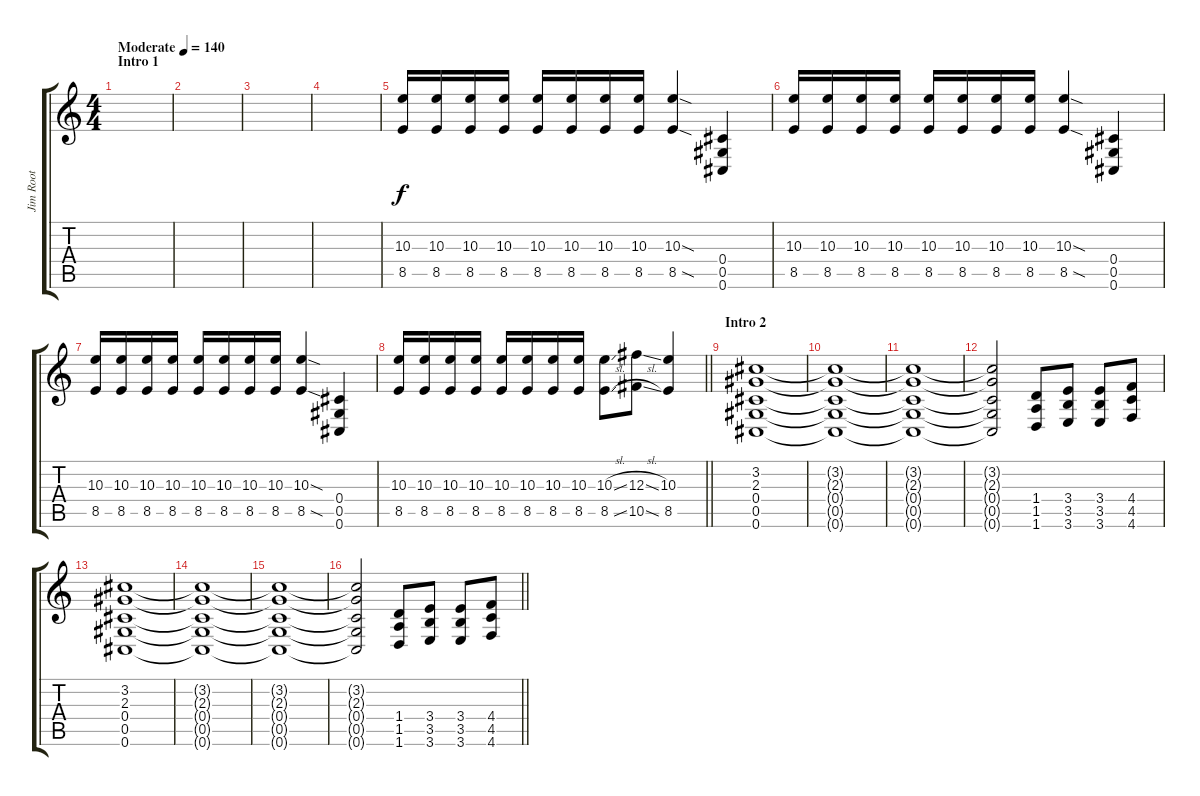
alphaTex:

\track ("Jim Root" "Jim Root") {instrument distortionguitar}
\staff {score tabs}
\tuning (Eb4 Bb3 Gb3 Db3 Ab2 Db2) {hide}
\ts (4 4)
\section ("" "Intro 1")
\tempo (140 "Moderate")
\clef g2
\ks c
|
|
|
|
(10.3 8.5).16 (10.3 8.5).16 (10.3 8.5).16 (10.3 8.5).16 (10.3 8.5).16 (10.3 8.5).16 (10.3 8.5).16 (10.3 8.5).16 (10.3{sod} 8.5{sod}).4 (0.4 0.5 0.6).4 |
(10.3 8.5).16 (10.3 8.5).16 (10.3 8.5).16 (10.3 8.5).16 (10.3 8.5).16 (10.3 8.5).16 (10.3 8.5).16 (10.3 8.5).16 (10.3{sod} 8.5{sod}).4 (0.4 0.5 0.6).4 |
(10.3 8.5).16 (10.3 8.5).16 (10.3 8.5).16 (10.3 8.5).16 (10.3 8.5).16 (10.3 8.5).16 (10.3 8.5).16 (10.3 8.5).16 (10.3{sod} 8.5{sod}).4 (0.4 0.5 0.6).4 |
\barLineRight lightlight
(10.3 8.5).16 (10.3 8.5).16 (10.3 8.5).16 (10.3 8.5).16 (10.3 8.5).16 (10.3 8.5).16 (10.3 8.5).16 (10.3 8.5).16 (10.3{sl} 8.5{sl}).8 (12.3{sl} 10.5{sl}).8 (10.3 8.5).4 |
\section ("" "Intro 2")
(3.2 2.3 0.4 0.5 0.6).1{volume 8} |
(3.2{t} 2.3{t} 0.4{t} 0.5{t} 0.6{t}).1 |
(3.2{t} 2.3{t} 0.4{t} 0.5{t} 0.6{t}).1 |
(3.2{t} 2.3{t} 0.4{t} 0.5{t} 0.6{t}).2 (1.4 1.5 1.6).8{volume 11} (3.4 3.5 3.6).8 (3.4 3.5 3.6).8 (4.4 4.5 4.6).8 |
(3.2 2.3 0.4 0.5 0.6).1{volume 8} |
(3.2{t} 2.3{t} 0.4{t} 0.5{t} 0.6{t}).1 |
(3.2{t} 2.3{t} 0.4{t} 0.5{t} 0.6{t}).1 |
\barLineRight lightlight
(3.2{t} 2.3{t} 0.4{t} 0.5{t} 0.6{t}).2 (1.4 1.5 1.6).8{volume 11} (3.4 3.5 3.6).8 (3.4 3.5 3.6).8 (4.4 4.5 4.6).8
